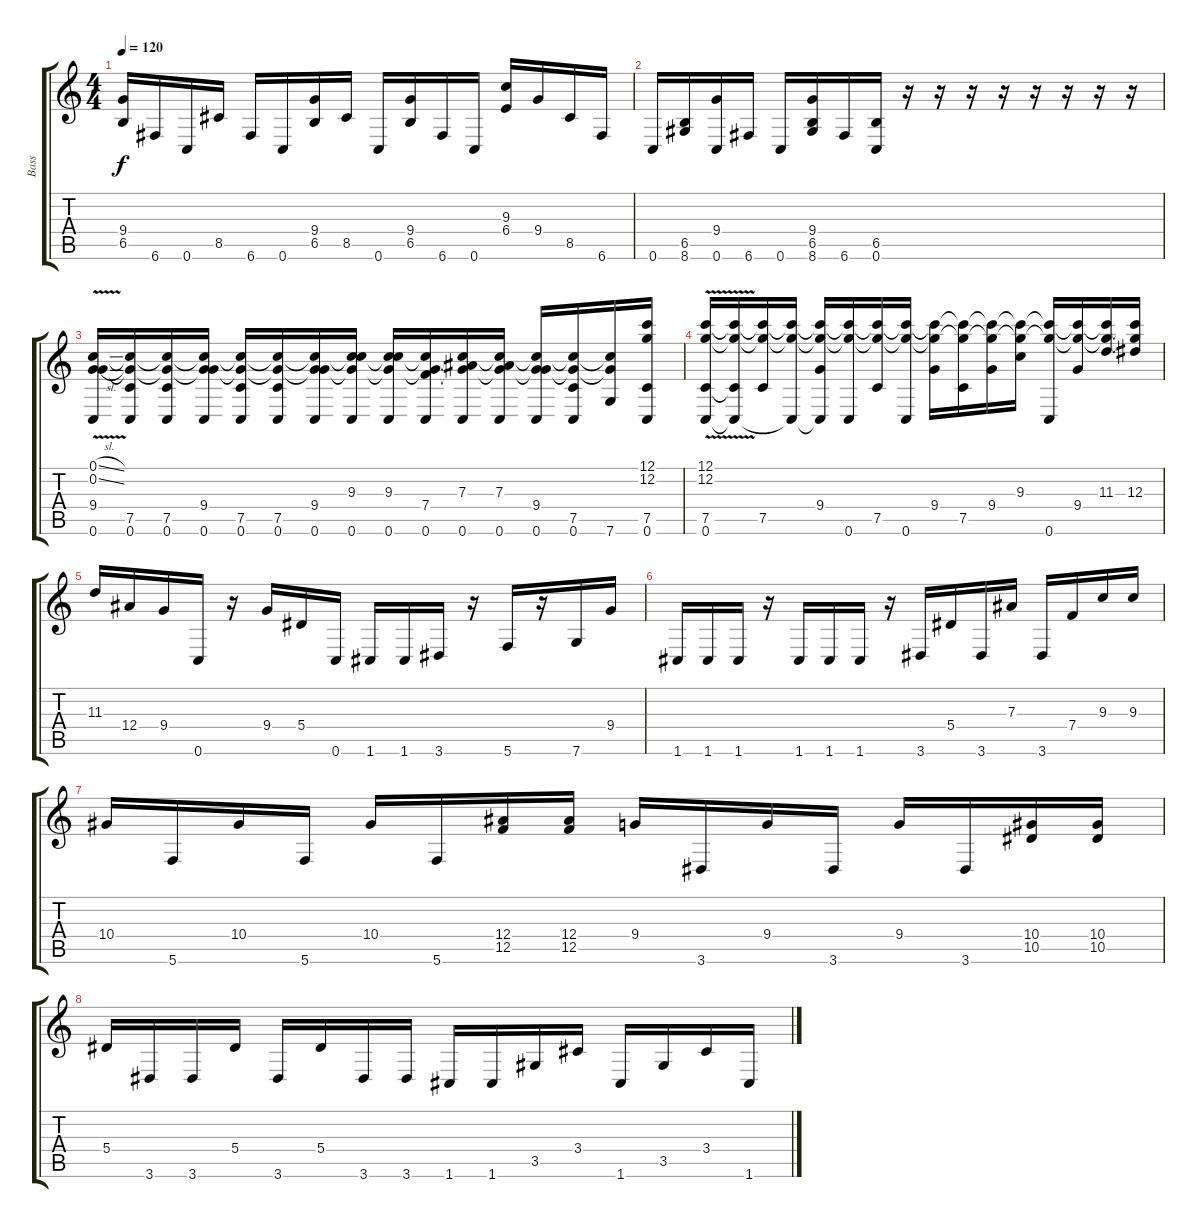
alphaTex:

\track ("Bass" "Bass") {instrument electricbassfinger}
\staff {score tabs}
\tuning (C4 G3 Eb3 Bb2 F2 C2) {hide}
\ts (4 4)
\tempo 120
\clef g2
\ks c
(9.4 6.5).16{dy f} 6.6.16 0.6.16 8.5.16 6.6.16 0.6.16 (9.4 6.5).16 8.5.16 0.6.16 (9.4 6.5).16 6.6.16 0.6.16 (9.3 6.4).16 9.4.16 8.5.16 6.6.16 |
0.6.16 (6.5 8.6).16 (9.4 0.6).16 6.6.16 0.6.16 (9.4 6.5 8.6).16 6.6.16 (6.5 0.6).16 r.16 r.16 r.16 r.16 r.16 r.16 r.16 r.16 |
(0.1{sl} 0.2{sl} 9.4{v} 0.6).16 (0.1{t} 0.2{t} 7.5 0.6).16 (0.1{t} 0.2{t} 7.5 0.6).16 (0.1{t} 0.2{t} 9.4 0.6).16 (0.1{t} 0.2{t} 7.5 0.6).16 (0.1{t} 0.2{t} 7.5 0.6).16 (0.1{t} 0.2{t} 9.4 0.6).16 (0.1{t} 0.2{t} 9.3 0.6).16 (0.1{t} 0.2{t} 9.3 0.6).16 (0.1{t} 0.2{t} 7.4 0.6).16 (0.1{t} 0.2{t} 7.3 0.6).16 (0.1{t} 0.2{t} 7.3 0.6).16 (0.1{t} 0.2{t} 9.4 0.6).16 (0.1{t} 0.2{t} 7.5 0.6).16 (0.1{t} 0.2{t} 7.6).16 (12.1 12.2 7.5 0.6).16 |
(12.1{v} 12.2{v} 7.5 0.6).16 (12.1{t} 12.2{t} 7.5{t} 0.6{t}).16 (12.1{t} 12.2{t} 7.5).16 (12.1{t} 12.2{t} 0.6{t}).16 (12.1{t} 12.2{t} 9.4 0.6{t}).16 (12.1{t} 12.2{t} 0.6).16 (12.1{t} 12.2{t} 7.5).16 (12.1{t} 12.2{t} 0.6).16 (12.1{t} 12.2{t} 9.4).16 (12.1{t} 12.2{t} 7.5).16 (12.1{t} 12.2{t} 9.4).16 (12.1{t} 12.2{t} 9.3).16 (12.1{t} 12.2{t} 0.6).16 (12.1{t} 12.2{t} 9.4).16 (12.1{t} 12.2{t} 11.3).16 (12.1{t} 12.2{t} 12.3).16 |
11.3.16 12.4.16 9.4.16 0.6.16 r.16 9.4.16 5.4.16 0.6.16 1.6.16 1.6.16 3.6.16 r.16 5.6.16 r.16 7.6.16 9.4.16 |
1.6.16 1.6.16 1.6.16 r.16 1.6.16 1.6.16 1.6.16 r.16 3.6.16 5.4.16 3.6.16 7.3.16 3.6.16 7.4.16 9.3.16 9.3.16 |
10.4.16 5.6.16 10.4.16 5.6.16 10.4.16 5.6.16 (12.4 12.5).16 (12.4 12.5).16 9.4.16 3.6.16 9.4.16 3.6.16 9.4.16 3.6.16 (10.4 10.5).16 (10.4 10.5).16 |
5.4.16 3.6.16 3.6.16 5.4.16 3.6.16 5.4.16 3.6.16 3.6.16 1.6.16 1.6.16 3.5.16 3.4.16 1.6.16 3.5.16 3.4.16 1.6.16
